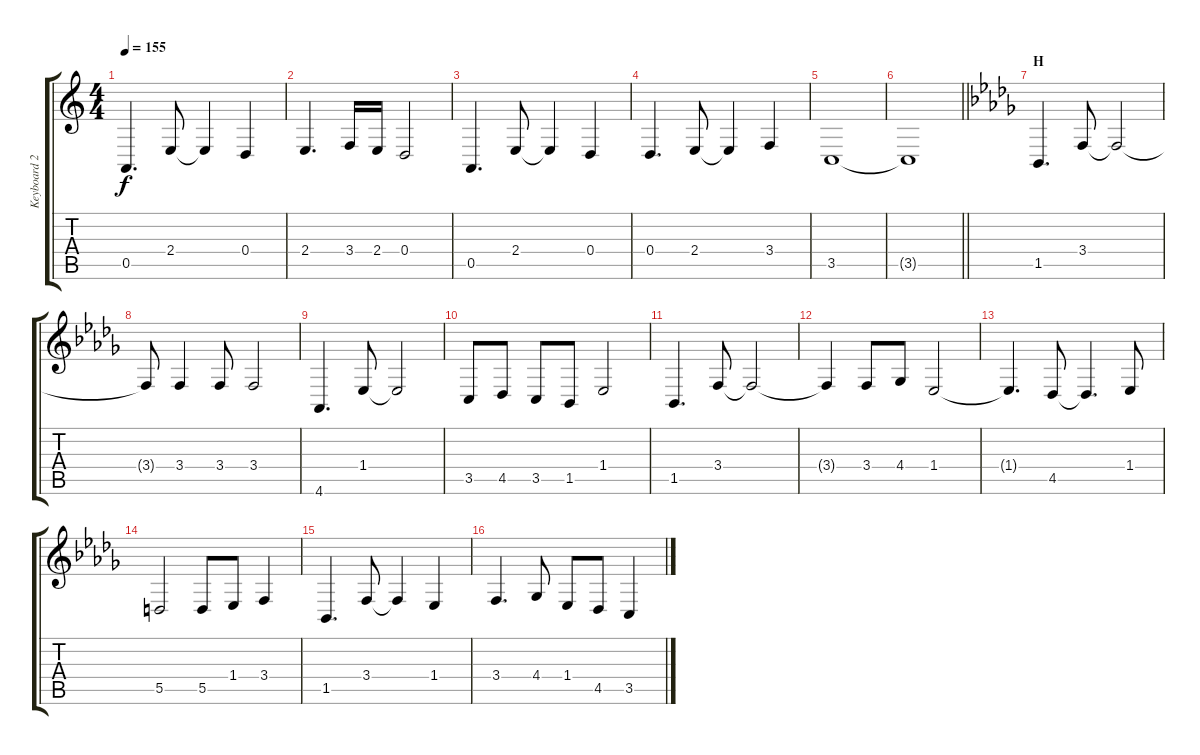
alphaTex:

\track ("Keyboard 2" "Keyboard 2") {instrument pad3polysynth}
\staff {score tabs}
\tuning (E4 B3 G3 D3 A2 E2) {hide}
\ts (4 4)
\tempo 155
\clef g2
\ks c
0.5.4{d dy f} 2.4.8 2.4{t}.4 0.4.4 |
2.4.4{d} 3.4.16 2.4.16 0.4.2 |
0.5.4{d} 2.4.8 2.4{t}.4 0.4.4 |
0.4.4{d} 2.4.8 2.4{t}.4 3.4.4 |
3.5.1 |
\barLineRight lightlight
3.5{t}.1 |
\section ("" "H")
\ks db
1.5.4{d} 3.4.8 3.4{t}.2 |
3.4{t}.8 3.4.4 3.4.8 3.4.2 |
4.6.4{d} 1.4.8 1.4{t}.2 |
3.5.8 4.5.8 3.5.8 1.5.8 1.4.2 |
1.5.4{d} 3.4.8 3.4{t}.2 |
3.4{t}.4 3.4.8 4.4.8 1.4.2 |
1.4{t}.4{d} 4.5.8 4.5{t}.4{d} 1.4.8 |
5.5.2 5.5.8 1.4.8 3.4.4 |
1.5.4{d} 3.4.8 3.4{t}.4 1.4.4 |
3.4.4{d} 4.4.8 1.4.8 4.5.8 3.5.4
